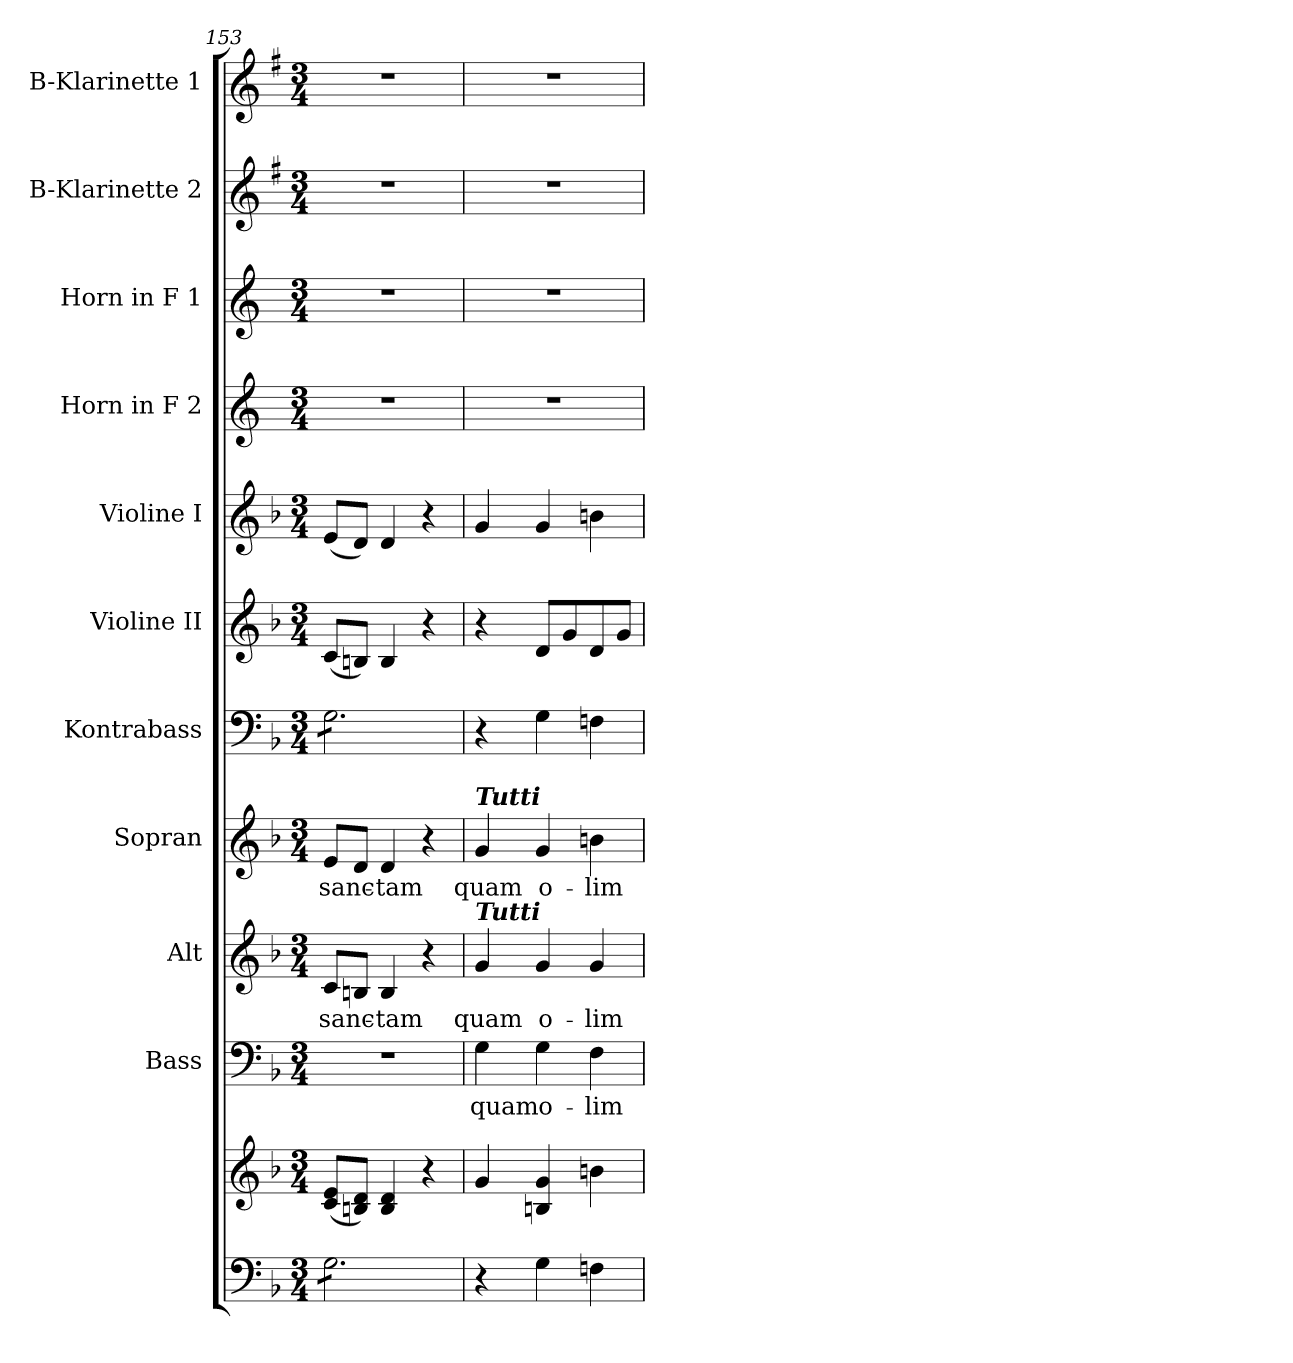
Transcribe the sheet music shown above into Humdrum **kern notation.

**kern	**kern	**kern	**text	**kern	**text	**kern	**text	**kern	**kern	**kern	**kern	**kern	**kern	**kern
*part11	*part11	*part10	*part10	*part9	*part9	*part8	*part8	*part7	*part6	*part5	*part4	*part3	*part2	*part1
*staff12	*staff11	*staff10	*staff10	*staff9	*staff9	*staff8	*staff8	*staff7	*staff6	*staff5	*staff4	*staff3	*staff2	*staff1
*	*	*I"Bass	*	*I"Alt	*	*I"Sopran	*	*I"Kontrabass	*I"Violine II	*I"Violine I	*I"Horn in F 2	*I"Horn in F 1	*I"B-Klarinette 2	*I"B-Klarinette 1
*	*	*I'B.	*	*I'A.	*	*I'S.	*	*I'Kb.	*I'Vl. II	*I'Vl. I	*	*	*I'B Kl. 2	*I'B Kl. 1
*clefF4	*clefG2	*clefF4	*	*clefG2	*	*clefG2	*	*clefF4	*clefG2	*clefG2	*clefG2	*clefG2	*clefG2	*clefG2
*	*	*	*	*	*	*	*	*ITrd7c12	*	*	*ITrd4c7	*ITrd4c7	*ITrd1c2	*ITrd1c2
*k[b-]	*k[b-]	*k[b-]	*	*k[b-]	*	*k[b-]	*	*k[b-]	*k[b-]	*k[b-]	*k[b-]	*k[b-]	*k[b-]	*k[b-]
*F:	*F:	*F:	*	*F:	*	*F:	*	*F:	*F:	*F:	*F:	*F:	*F:	*F:
*M3/4	*M3/4	*M3/4	*	*M3/4	*	*M3/4	*	*M3/4	*M3/4	*M3/4	*M3/4	*M3/4	*M3/4	*M3/4
=153	=153	=153	=153	=153	=153	=153	=153	=153	=153	=153	=153	=153	=153	=153
!	!	!	!	!	!LO:LY:b	!	!LO:LY:b	!	!	!	!	!	!	!
*tremolo	*	*	*	*	*	*	*	*	*	*	*	*	*	*
*	*	*	*	*	*	*	*	*tremolo	*	*	*	*	*	*
8G\L	(<8c/ 8e/L	2.r	.	8c/L	sanc-	8e/L	sanc-	8GG\L	(<8c/L	(<8e/L	2.r	2.r	2.r	2.r
8G\	8Bn/ 8d/J)	.	.	8Bn/J	.	8d/J	.	8GG\	8Bn/J)	8d/J)	.	.	.	.
!	!	!	!	!	!LO:LY:b	!	!LO:LY:b	!	!	!	!	!	!	!
8G\	4B/ 4d/	.	.	4B/	-tam	4d/	-tam	8GG\	4B/	4d/	.	.	.	.
8G\	.	.	.	.	.	.	.	8GG\	.	.	.	.	.	.
8G\	4r	.	.	4r	.	4r	.	8GG\	4r	4r	.	.	.	.
8G\J	.	.	.	.	.	.	.	8GG\J	.	.	.	.	.	.
*	*	*	*	*	*	*	*	*Xtremolo	*	*	*	*	*	*
*Xtremolo	*	*	*	*	*	*	*	*	*	*	*	*	*	*
=154	=154	=154	=154	=154	=154	=154	=154	=154	=154	=154	=154	=154	=154	=154
!	!	!	!	!	!	!LO:TX:a:Bi:t=Tutti	!	!	!	!	!	!	!	!
!	!	!	!	!LO:TX:a:Bi:t=Tutti	!	!	!	!	!	!	!	!	!	!
!	!	!	!LO:LY:b	!	!LO:LY:b	!	!LO:LY:b	!	!	!	!	!	!	!
4r	4g/	4G\	quam	4g/	quam	4g/	quam	4r	4r	4g/	2.r	2.r	2.r	2.r
!	!	!	!LO:LY:b	!	!LO:LY:b	!	!LO:LY:b	!	!	!	!	!	!	!
4G\	4Bn/ 4g/	4G\	o-	4g/	o-	4g/	o-	4GG\	8d/L	4g/	.	.	.	.
.	.	.	.	.	.	.	.	.	8g/	.	.	.	.	.
!	!	!	!LO:LY:b	!	!LO:LY:b	!	!LO:LY:b	!	!	!	!	!	!	!
4Fn\	4bn\	4F\	-lim	4g/	-lim	4bn\	-lim	4FFn\	8d/	4bn\	.	.	.	.
.	.	.	.	.	.	.	.	.	8g/J	.	.	.	.	.
=	=	=	=	=	=	=	=	=	=	=	=	=	=	=
*-	*-	*-	*-	*-	*-	*-	*-	*-	*-	*-	*-	*-	*-	*-
